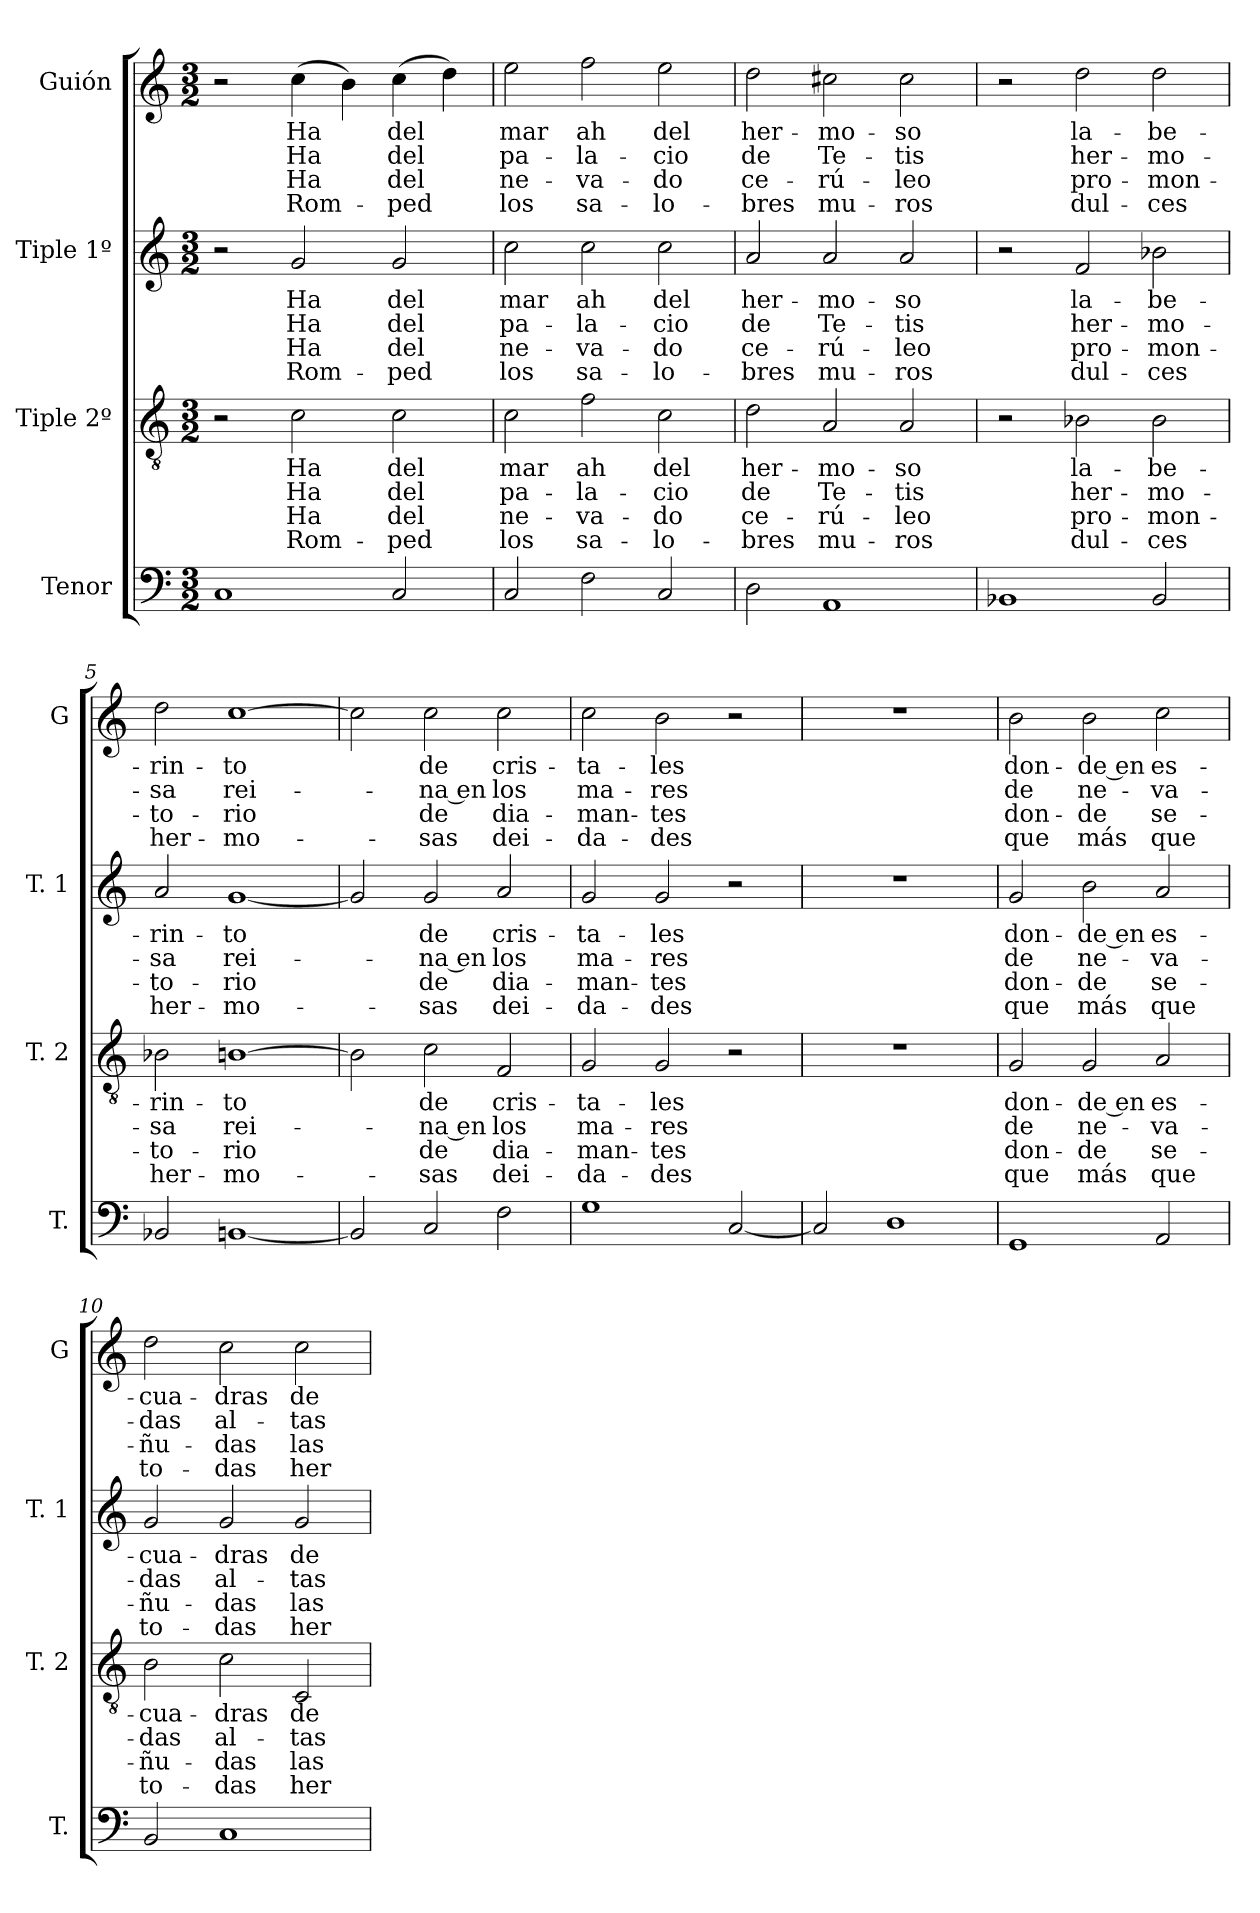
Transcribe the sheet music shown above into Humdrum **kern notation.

**kern	**kern	**text	**text	**text	**text	**kern	**text	**text	**text	**text	**kern	**text	**text	**text	**text
*part4	*part3	*part3	*part3	*part3	*part3	*part2	*part2	*part2	*part2	*part2	*part1	*part1	*part1	*part1	*part1
*staff4	*staff3	*staff3	*staff3	*staff3	*staff3	*staff2	*staff2	*staff2	*staff2	*staff2	*staff1	*staff1	*staff1	*staff1	*staff1
*I"Tenor	*I"Tiple 2º	*	*	*	*	*I"Tiple 1º	*	*	*	*	*I"Guión	*	*	*	*
*I'T.	*I'T. 2	*	*	*	*	*I'T. 1	*	*	*	*	*I'G	*	*	*	*
*clefF4	*clefGv2	*	*	*	*	*clefG2	*	*	*	*	*clefG2	*	*	*	*
*M3/2	*M3/2	*	*	*	*	*M3/2	*	*	*	*	*M3/2	*	*	*	*
=1	=1	=1	=1	=1	=1	=1	=1	=1	=1	=1	=1	=1	=1	=1	=1
1C	2r	.	.	.	.	2r	.	.	.	.	2r	.	.	.	.
.	2c	Ha	Ha	Ha	Rom-	2g	Ha	Ha	Ha	Rom-	(4cc	Ha	Ha	Ha	Rom-
.	.	.	.	.	.	.	.	.	.	.	4b)	.	.	.	.
2C	2c	del	del	del	-ped	2g	del	del	del	-ped	(4cc	del	del	del	-ped
.	.	.	.	.	.	.	.	.	.	.	4dd)	.	.	.	.
=2	=2	=2	=2	=2	=2	=2	=2	=2	=2	=2	=2	=2	=2	=2	=2
2C	2c	mar	pa-	ne-	los	2cc	mar	pa-	ne-	los	2ee	mar	pa-	ne-	los
2F	2f	ah	-la-	-va-	sa-	2cc	ah	-la-	-va-	sa-	2ff	ah	-la-	-va-	sa-
2C	2c	del	-cio	-do	-lo-	2cc	del	-cio	-do	-lo-	2ee	del	-cio	-do	-lo-
=3	=3	=3	=3	=3	=3	=3	=3	=3	=3	=3	=3	=3	=3	=3	=3
2D	2d	her-	de	ce-	-bres	2a	her-	de	ce-	-bres	2dd	her-	de	ce-	-bres
1AA	2A	-mo-	Te-	-rú-	mu-	2a	-mo-	Te-	-rú-	mu-	2cc#X	-mo-	Te-	-rú-	mu-
.	2A	-so	-tis	-leo	-ros	2a	-so	-tis	-leo	-ros	2cc#	-so	-tis	-leo	-ros
=4	=4	=4	=4	=4	=4	=4	=4	=4	=4	=4	=4	=4	=4	=4	=4
1BB-X	2r	.	.	.	.	2r	.	.	.	.	2r	.	.	.	.
.	2B-X	la-	her-	pro-	dul-	2f	la-	her-	pro-	dul-	2dd	la-	her-	pro-	dul-
2BB-	2B-	-be-	-mo-	-mon-	-ces	2b-X	-be-	-mo-	-mon-	-ces	2dd	-be-	-mo-	-mon-	-ces
=5	=5	=5	=5	=5	=5	=5	=5	=5	=5	=5	=5	=5	=5	=5	=5
2BB-X	2B-X	-rin-	-sa	-to-	her-	2a	-rin-	-sa	-to-	her-	2dd	-rin-	-sa	-to-	her-
[1BBn	[1Bn	-to	rei-	-rio	-mo-	[1g	-to	rei-	-rio	-mo-	[1cc	-to	rei-	-rio	-mo-
=6	=6	=6	=6	=6	=6	=6	=6	=6	=6	=6	=6	=6	=6	=6	=6
2BB]	2B]	.	.	.	.	2g]	.	.	.	.	2cc]	.	.	.	.
2C	2c	de	-na en	de	-sas	2g	de	-na en	de	-sas	2cc	de	-na en	de	-sas
2F	2F	cris-	los	dia-	dei-	2a	cris-	los	dia-	dei-	2cc	cris-	los	dia-	dei-
=7	=7	=7	=7	=7	=7	=7	=7	=7	=7	=7	=7	=7	=7	=7	=7
1G	2G	-ta-	ma-	-man-	-da-	2g	-ta-	ma-	-man-	-da-	2cc	-ta-	ma-	-man-	-da-
.	2G	-les	-res	-tes	-des	2g	-les	-res	-tes	-des	2b	-les	-res	-tes	-des
[2C	2r	.	.	.	.	2r	.	.	.	.	2r	.	.	.	.
=8	=8	=8	=8	=8	=8	=8	=8	=8	=8	=8	=8	=8	=8	=8	=8
2C]	1.r	.	.	.	.	1.r	.	.	.	.	1.r	.	.	.	.
1D	.	.	.	.	.	.	.	.	.	.	.	.	.	.	.
=9	=9	=9	=9	=9	=9	=9	=9	=9	=9	=9	=9	=9	=9	=9	=9
1GG	2G	don-	de	don-	que	2g	don-	de	don-	que	2b	don-	de	don-	que
.	2G	-de en	ne-	-de	más	2b	-de en	ne-	-de	más	2b	-de en	ne-	-de	más
2AA	2A	es-	-va-	se-	que	2a	es-	-va-	se-	que	2cc	es-	-va-	se-	que
=10	=10	=10	=10	=10	=10	=10	=10	=10	=10	=10	=10	=10	=10	=10	=10
2BB	2B	-cua-	-das	-ñu-	to-	2g	-cua-	-das	-ñu-	to-	2dd	-cua-	-das	-ñu-	to-
1C	2c	-dras	al-	-das	-das	2g	-dras	al-	-das	-das	2cc	-dras	al-	-das	-das
.	2C	de	-tas	las	her-	2g	de	-tas	las	her-	2cc	de	-tas	las	her-
=	=	=	=	=	=	=	=	=	=	=	=	=	=	=	=
*-	*-	*-	*-	*-	*-	*-	*-	*-	*-	*-	*-	*-	*-	*-	*-
